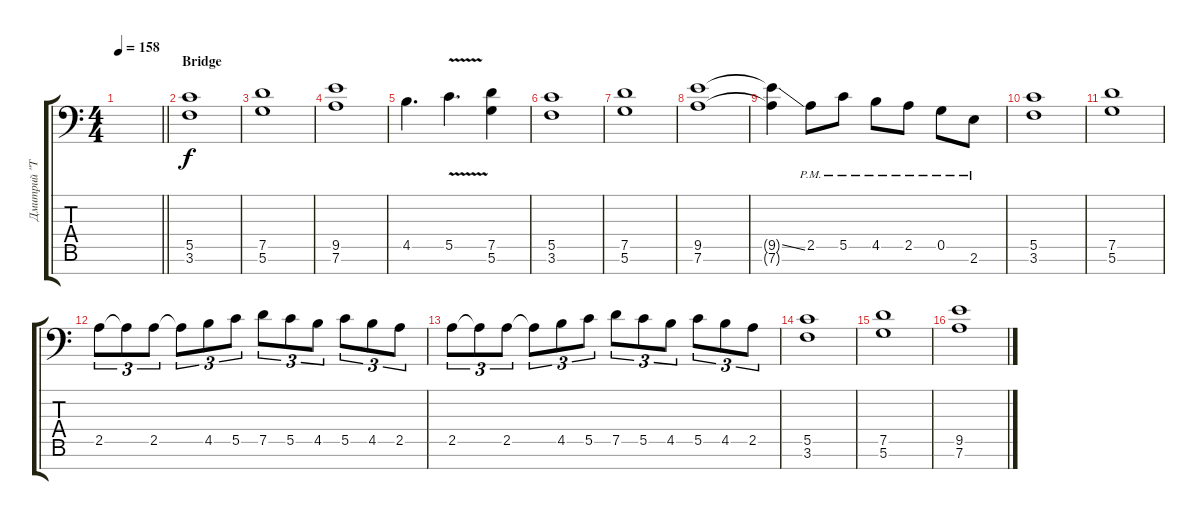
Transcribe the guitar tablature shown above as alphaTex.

\track ("Дмитрий \"Terris\" Процко" "Дмитрий \"T") {instrument acousticguitarsteel}
\staff {score tabs}
\tuning (D4 A3 F3 C3 G2 D2 A1) {hide}
\ts (4 4)
\tempo 158
\clef f4
\barLineRight lightlight
\ks c
|
\section ("" "Bridge")
(5.5 3.6).1{instrument overdrivenguitar} |
(7.5 5.6).1 |
(9.5 7.6).1 |
4.5.4{d} 5.5{v}.4{d instrument guitarharmonics} (7.5 5.6).4{instrument overdrivenguitar} |
(5.5 3.6).1 |
(7.5 5.6).1 |
(9.5 7.6).1 |
(9.5{ss t} 7.6{t}).4 2.5{pm}.8 5.5{pm}.8 4.5{pm}.8 2.5{pm}.8 0.5{pm}.8 2.6{pm}.8 |
(5.5 3.6).1 |
(7.5 5.6).1 |
2.5.8{tu (3 2)} 2.5{t}.8{tu (3 2)} 2.5.8{tu (3 2)} 2.5{t}.8{tu (3 2)} 4.5.8{tu (3 2)} 5.5.8{tu (3 2)} 7.5.8{tu (3 2)} 5.5.8{tu (3 2)} 4.5.8{tu (3 2)} 5.5.8{tu (3 2)} 4.5.8{tu (3 2)} 2.5.8{tu (3 2)} |
2.5.8{tu (3 2)} 2.5{t}.8{tu (3 2)} 2.5.8{tu (3 2)} 2.5{t}.8{tu (3 2)} 4.5.8{tu (3 2)} 5.5.8{tu (3 2)} 7.5.8{tu (3 2)} 5.5.8{tu (3 2)} 4.5.8{tu (3 2)} 5.5.8{tu (3 2)} 4.5.8{tu (3 2)} 2.5.8{tu (3 2)} |
(5.5 3.6).1 |
(7.5 5.6).1 |
(9.5 7.6).1
